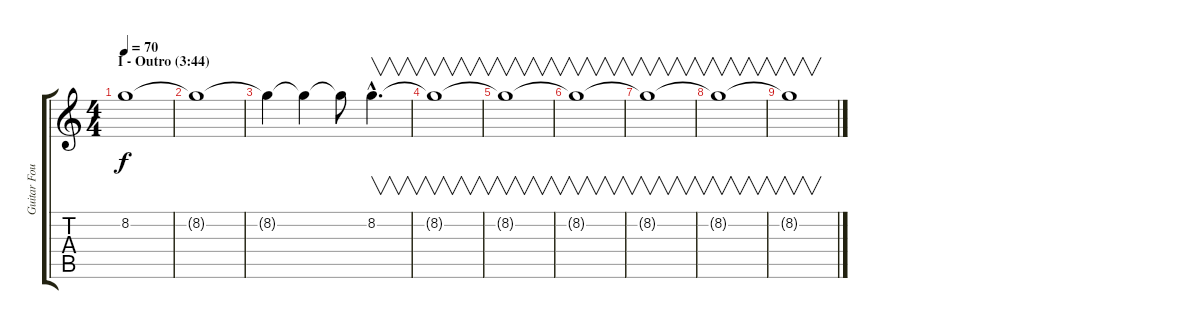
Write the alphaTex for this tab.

\track ("Guitar Four" "Guitar Fou") {instrument distortionguitar}
\staff {score tabs}
\tuning (E4 B3 G3 D3 A2 D2) {hide}
\ts (4 4)
\section ("" "I - Outro (3:44)")
\tempo 70
\clef g2
\ks c
8.2.1{dy f} |
8.2{t}.1 |
8.2{t}.4 8.2{t}.4 8.2{t}.8 8.2{hac}.4{v d} |
8.2{t}.1{v} |
8.2{t}.1{v} |
8.2{t}.1{v} |
8.2{t}.1{v} |
8.2{t}.1{v} |
8.2{t}.1{v}
